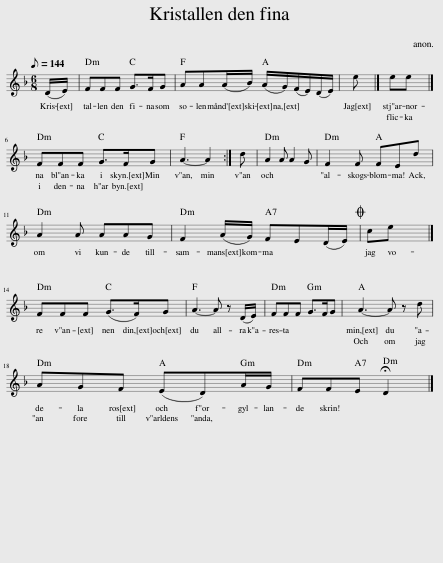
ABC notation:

X:1
L:1/8
Q:1/8=144
M:6/8
I:linebreak $
K:Dmin
V:1 treble
V:1
 (D/E/) | FFF G>FG | AA(A/B/) (A/G/)(F/E/)(D/E/) | e x |] ee x |]$ %5
 FFF G>FG | A3- A2 :| d | A2 A A2 G | F2 F FEd |$ %10
 A2 A AAG | F2 (A/G/) FE(D/E/) |O ce x |]$ FFF (G>F)G | A3- A z (D/E/) | %15
 FFF G>FG | A3- A z d |$ AGF (ED)A/G/ | FFE !fermata!D2 |] %19
